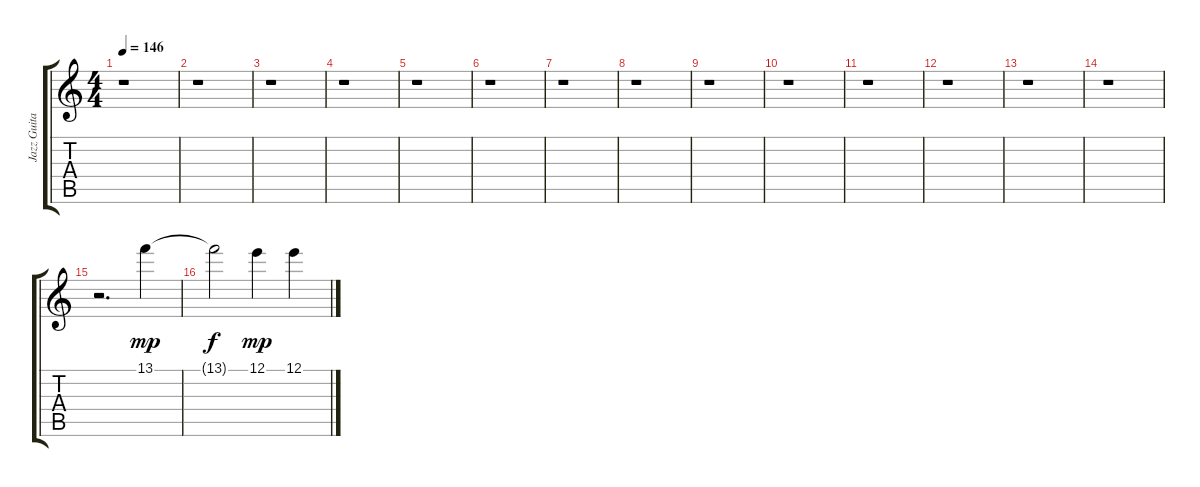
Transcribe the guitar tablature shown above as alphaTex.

\track ("Jazz Guitar" "Jazz Guita") {instrument electricguitarjazz}
\staff {score tabs}
\tuning (E4 B3 G3 D3 A2 E2) {hide}
\ts (4 4)
\tempo 146
\clef g2
\ks c
r.1{dy f} |
r.1 |
r.1 |
r.1 |
r.1 |
r.1 |
r.1 |
r.1 |
r.1 |
r.1 |
r.1 |
r.1 |
r.1 |
r.1 |
r.2{d} 13.1.4{dy mp} |
13.1{t}.2{dy f} 12.1.4{dy mp} 12.1.4
